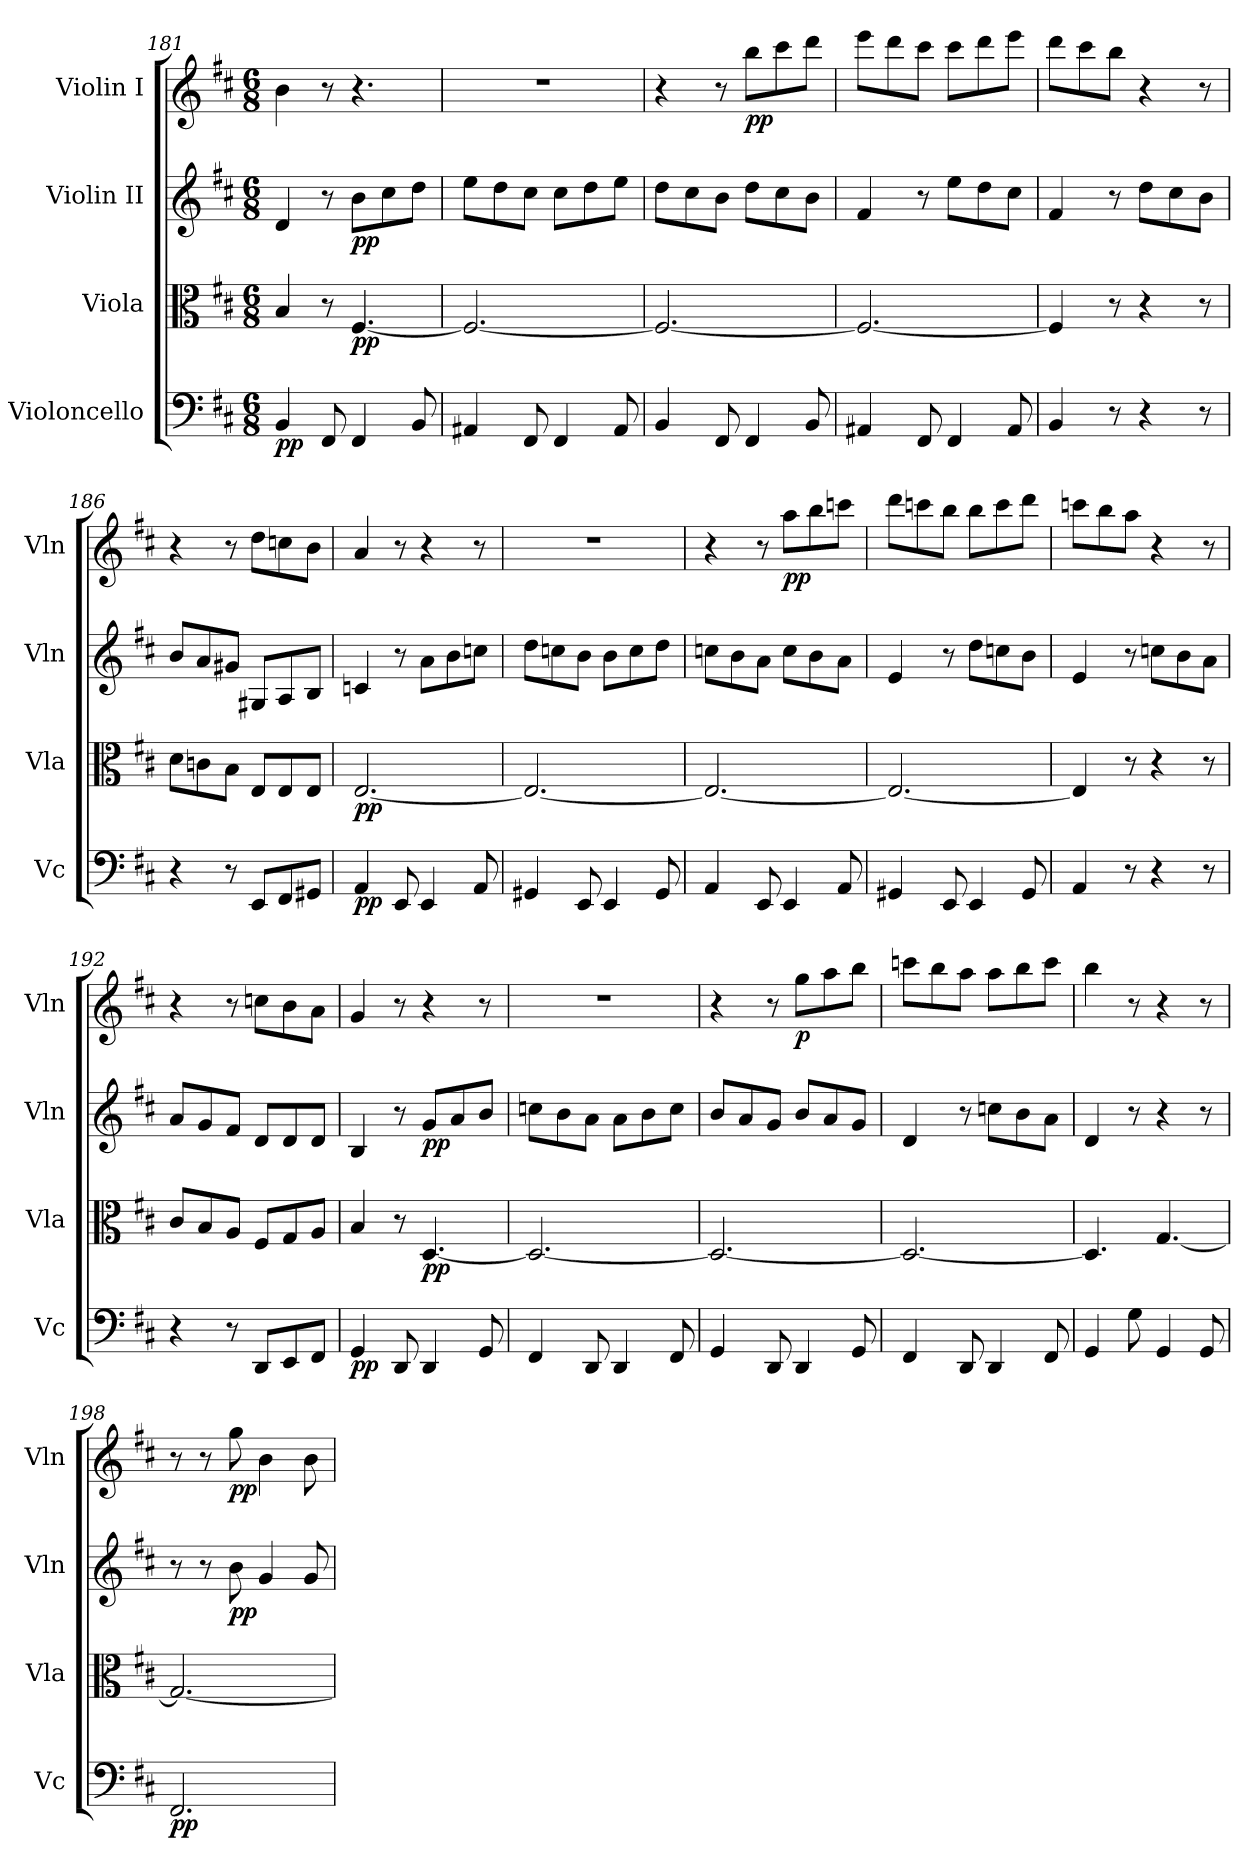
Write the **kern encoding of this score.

**kern	**dynam	**kern	**dynam	**kern	**dynam	**kern	**dynam
*part4	*part4	*part3	*part3	*part2	*part2	*part1	*part1
*staff4	*staff4	*staff3	*staff3	*staff2	*staff2	*staff1	*staff1
*I"Violoncello	*	*I"Viola	*	*I"Violin II	*	*I"Violin I	*
*I'Vc	*	*I'Vla	*	*I'Vln	*	*I'Vln	*
*clefF4	*	*clefC3	*	*clefG2	*	*clefG2	*
*k[f#c#]	*	*k[f#c#]	*	*k[f#c#]	*	*k[f#c#]	*
*M6/8	*	*M6/8	*	*M6/8	*	*M6/8	*
=181	=181	=181	=181	=181	=181	=181	=181
!	!LO:DY:b	!	!	!	!	!	!
4BB/	pp	4B/	.	4d/	.	4b\	.
8FF#/	.	8r	.	8r	.	8r	.
!	!	!	!LO:DY:b	!	!LO:DY:b	!	!
4FF#/	.	[4.F#/	pp	8b\L	pp	4.r	.
.	.	.	.	8cc#\	.	.	.
8BB/	.	.	.	8dd\J	.	.	.
=182	=182	=182	=182	=182	=182	=182	=182
4AA#X/	.	2.F#/_	.	8ee\L	.	2.r	.
.	.	.	.	8dd\	.	.	.
8FF#/	.	.	.	8cc#\J	.	.	.
4FF#/	.	.	.	8cc#\L	.	.	.
.	.	.	.	8dd\	.	.	.
8AA#/	.	.	.	8ee\J	.	.	.
!!LO:PB:g=z
=183	=183	=183	=183	=183	=183	=183	=183
4BB/	.	2.F#/_	.	8dd\L	.	4r	.
.	.	.	.	8cc#\	.	.	.
8FF#/	.	.	.	8b\J	.	8r	.
!	!	!	!	!	!	!	!LO:DY:b
4FF#/	.	.	.	8dd\L	.	8bb\L	pp
.	.	.	.	8cc#\	.	8ccc#\	.
8BB/	.	.	.	8b\J	.	8ddd\J	.
=184	=184	=184	=184	=184	=184	=184	=184
4AA#X/	.	2.F#/_	.	4f#/	.	8eee\L	.
.	.	.	.	.	.	8ddd\	.
8FF#/	.	.	.	8r	.	8ccc#\J	.
4FF#/	.	.	.	8ee\L	.	8ccc#\L	.
.	.	.	.	8dd\	.	8ddd\	.
8AA#/	.	.	.	8cc#\J	.	8eee\J	.
=185	=185	=185	=185	=185	=185	=185	=185
4BB/	.	4F#/]	.	4f#/	.	8ddd\L	.
.	.	.	.	.	.	8ccc#\	.
8r	.	8r	.	8r	.	8bb\J	.
4r	.	4r	.	8dd\L	.	4r	.
.	.	.	.	8cc#\	.	.	.
8r	.	8r	.	8b\J	.	8r	.
=186	=186	=186	=186	=186	=186	=186	=186
4r	.	8d\L	.	8b/L	.	4r	.
.	.	8cn\	.	8a/	.	.	.
8r	.	8B\J	.	8g#X/J	.	8r	.
8EE/L	.	8E/L	.	8G#X/L	.	8dd\L	.
8FF#/	.	8E/	.	8A/	.	8ccn\	.
8GG#X/J	.	8E/J	.	8B/J	.	8b\J	.
!!LO:LB:g=z
=187	=187	=187	=187	=187	=187	=187	=187
!	!LO:DY:b	!	!LO:DY:b	!	!	!	!
4AA/	pp	[2.E/	pp	4cn/	.	4a/	.
8EE/	.	.	.	8r	.	8r	.
4EE/	.	.	.	8a\L	.	4r	.
.	.	.	.	8b\	.	.	.
8AA/	.	.	.	8ccn\J	.	8r	.
!!LO:PB:g=z
=188	=188	=188	=188	=188	=188	=188	=188
4GG#X/	.	2.E/_	.	8dd\L	.	2.r	.
.	.	.	.	8ccn\	.	.	.
8EE/	.	.	.	8b\J	.	.	.
4EE/	.	.	.	8b\L	.	.	.
.	.	.	.	8cc\	.	.	.
8GG#/	.	.	.	8dd\J	.	.	.
=189	=189	=189	=189	=189	=189	=189	=189
4AA/	.	2.E/_	.	8ccn\L	.	4r	.
.	.	.	.	8b\	.	.	.
8EE/	.	.	.	8a\J	.	8r	.
!	!	!	!	!	!	!	!LO:DY:b
4EE/	.	.	.	8cc\L	.	8aa\L	pp
.	.	.	.	8b\	.	8bb\	.
8AA/	.	.	.	8a\J	.	8cccn\J	.
=190	=190	=190	=190	=190	=190	=190	=190
4GG#X/	.	2.E/_	.	4e/	.	8ddd\L	.
.	.	.	.	.	.	8cccn\	.
8EE/	.	.	.	8r	.	8bb\J	.
4EE/	.	.	.	8dd\L	.	8bb\L	.
.	.	.	.	8ccn\	.	8ccc\	.
8GG#/	.	.	.	8b\J	.	8ddd\J	.
=191	=191	=191	=191	=191	=191	=191	=191
4AA/	.	4E/]	.	4e/	.	8cccn\L	.
.	.	.	.	.	.	8bb\	.
8r	.	8r	.	8r	.	8aa\J	.
4r	.	4r	.	8ccn\L	.	4r	.
.	.	.	.	8b\	.	.	.
8r	.	8r	.	8a\J	.	8r	.
!!LO:LB:g=z
=192	=192	=192	=192	=192	=192	=192	=192
4r	.	8c#/L	.	8a/L	.	4r	.
.	.	8B/	.	8g/	.	.	.
8r	.	8A/J	.	8f#/J	.	8r	.
8DD/L	.	8F#/L	.	8d/L	.	8ccn\L	.
8EE/	.	8G/	.	8d/	.	8b\	.
8FF#/J	.	8A/J	.	8d/J	.	8a\J	.
=193	=193	=193	=193	=193	=193	=193	=193
!	!LO:DY:b	!	!	!	!	!	!
4GG/	pp	4B/	.	4B/	.	4g/	.
8DD/	.	8r	.	8r	.	8r	.
!	!	!	!LO:DY:b	!	!LO:DY:b	!	!
4DD/	.	[4.D/	pp	8g/L	pp	4r	.
.	.	.	.	8a/	.	.	.
8GG/	.	.	.	8b/J	.	8r	.
=194	=194	=194	=194	=194	=194	=194	=194
4FF#/	.	2.D/_	.	8ccn\L	.	2.r	.
.	.	.	.	8b\	.	.	.
8DD/	.	.	.	8a\J	.	.	.
4DD/	.	.	.	8a\L	.	.	.
.	.	.	.	8b\	.	.	.
8FF#/	.	.	.	8cc\J	.	.	.
=195	=195	=195	=195	=195	=195	=195	=195
4GG/	.	2.D/_	.	8b/L	.	4r	.
.	.	.	.	8a/	.	.	.
8DD/	.	.	.	8g/J	.	8r	.
!	!	!	!	!	!	!	!LO:DY:b
4DD/	.	.	.	8b/L	.	8gg\L	p
.	.	.	.	8a/	.	8aa\	.
8GG/	.	.	.	8g/J	.	8bb\J	.
=196	=196	=196	=196	=196	=196	=196	=196
4FF#/	.	2.D/_	.	4d/	.	8cccn\L	.
.	.	.	.	.	.	8bb\	.
8DD/	.	.	.	8r	.	8aa\J	.
4DD/	.	.	.	8ccn\L	.	8aa\L	.
.	.	.	.	8b\	.	8bb\	.
8FF#/	.	.	.	8a\J	.	8ccc\J	.
!!LO:PB:g=z
=197	=197	=197	=197	=197	=197	=197	=197
4GG/	.	4.D/]	.	4d/	.	4bb\	.
8G\	.	.	.	8r	.	8r	.
4GG/	.	[4.G/	.	4r	.	4r	.
8GG/	.	.	.	8r	.	8r	.
=198	=198	=198	=198	=198	=198	=198	=198
!	!LO:DY:b	!	!	!	!	!	!
2.FF#/	pp	2.G/_	.	8r	.	8r	.
.	.	.	.	8r	.	8r	.
!	!	!	!	!	!LO:DY:b	!	!LO:DY:b
.	.	.	.	8b\	pp	8gg\	pp
.	.	.	.	4g/	.	4b\	.
.	.	.	.	8g/	.	8b\	.
=	=	=	=	=	=	=	=
*-	*-	*-	*-	*-	*-	*-	*-
